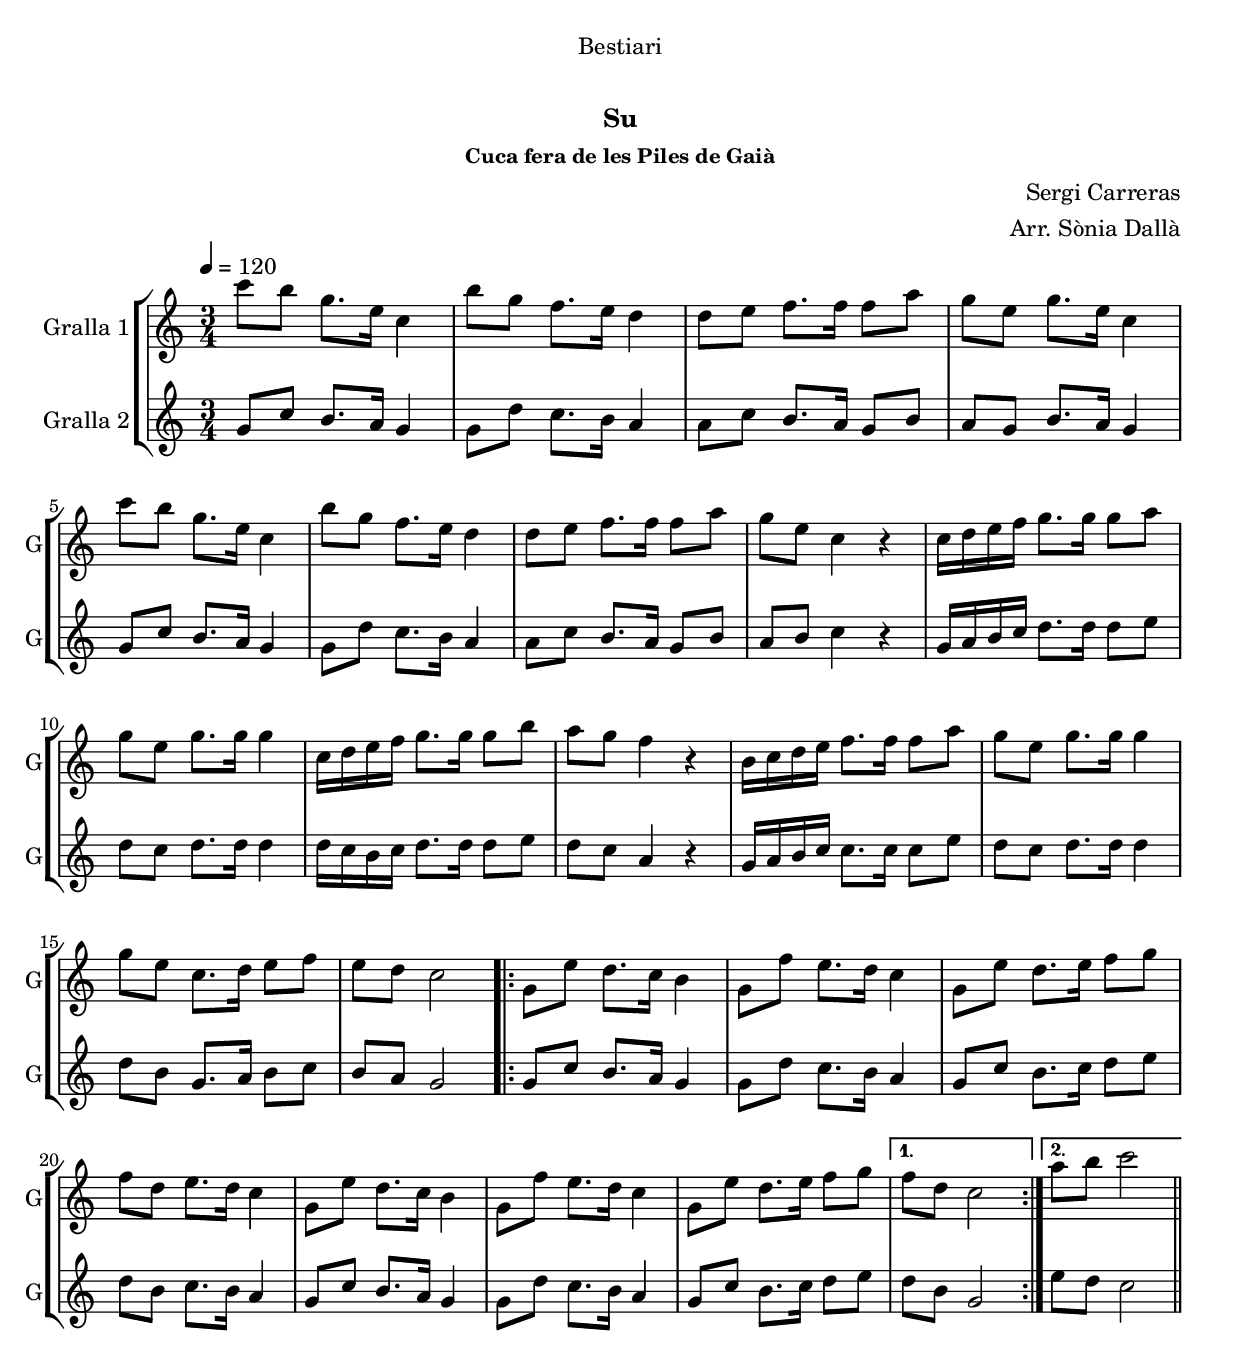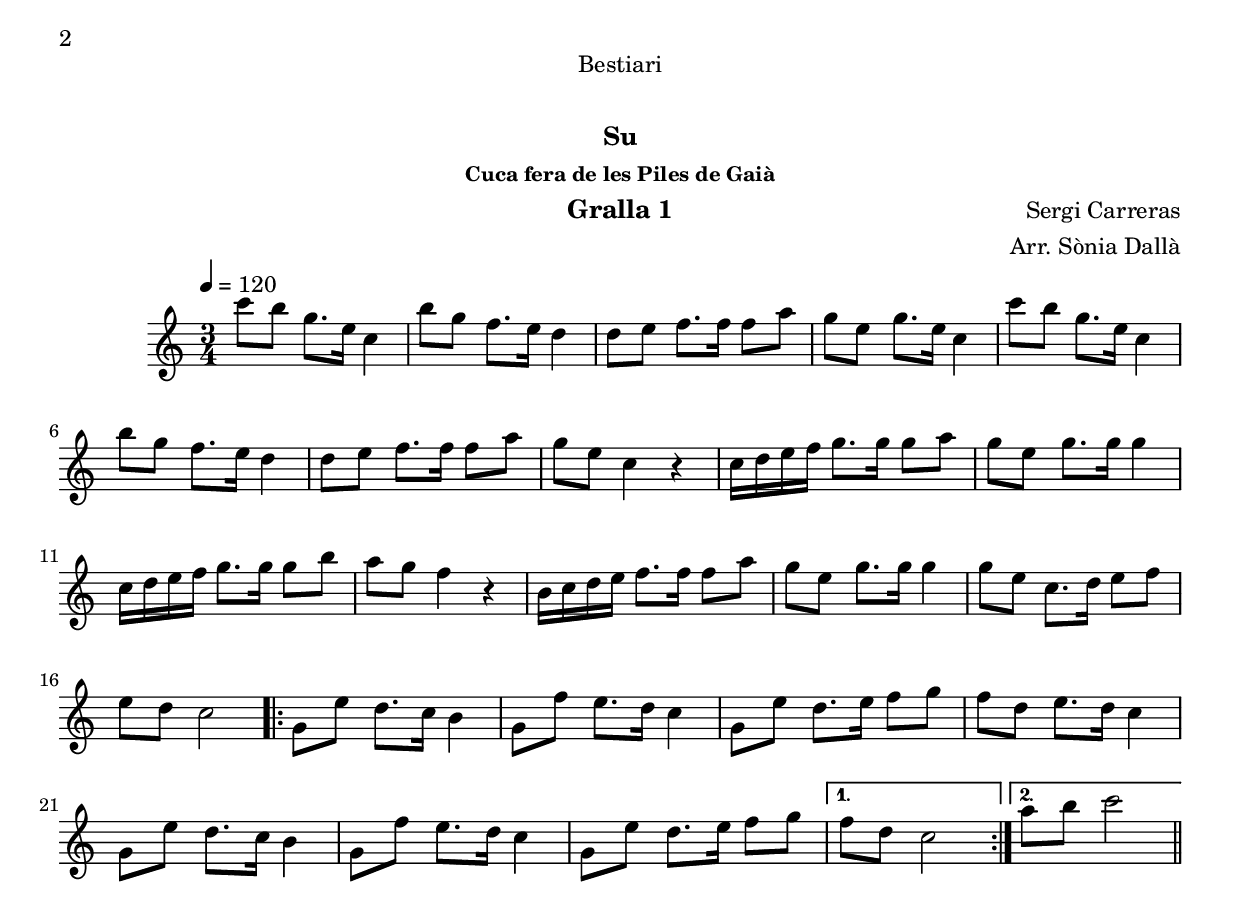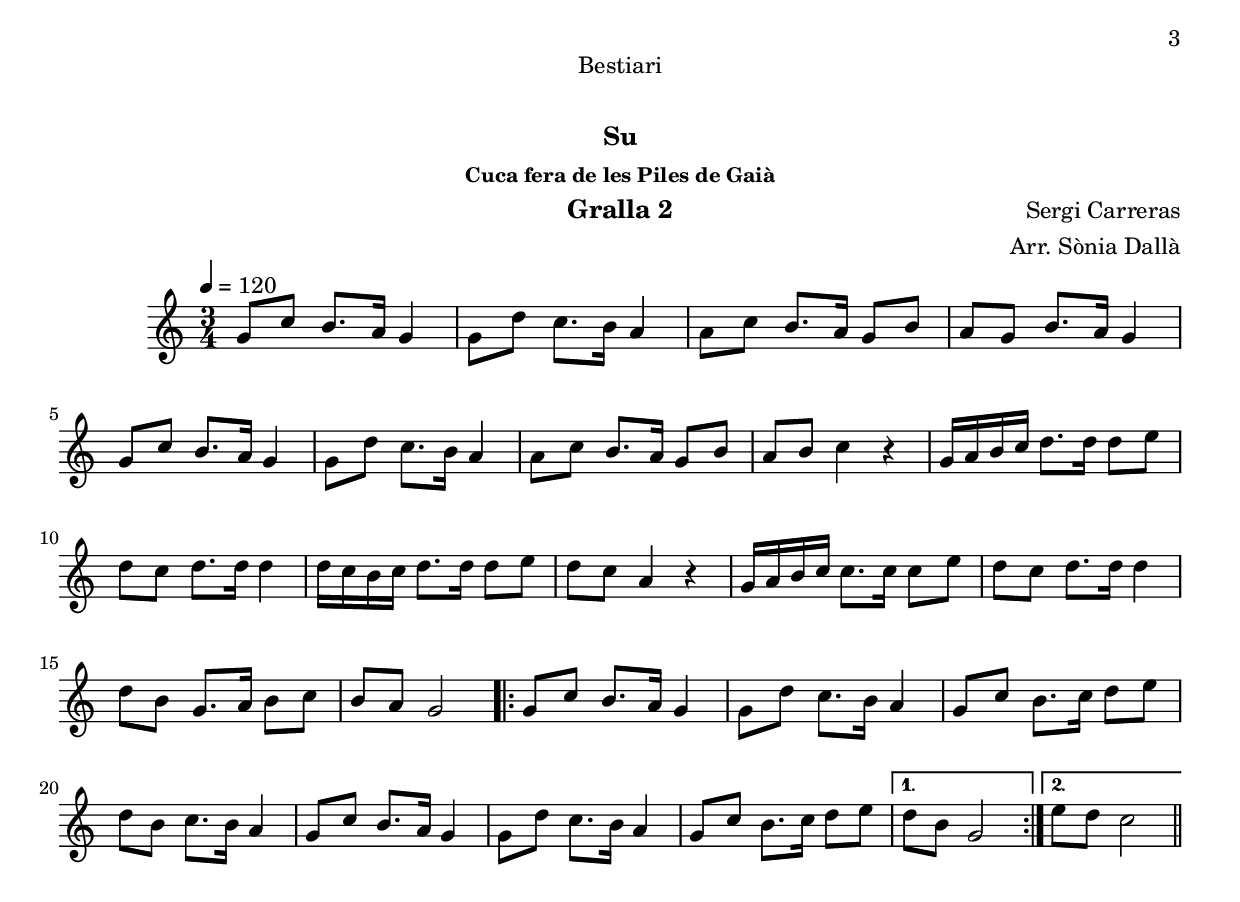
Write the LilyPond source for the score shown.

\version "2.22.1"

\header {
  dedication="Bestiari"
  title="   "
  subtitle="Su"
  subsubtitle="Cuca fera de les Piles de Gaià"
  poet=""
  meter=""
  piece=""
  composer="Sergi Carreras"
  arranger="Arr. Sònia Dallà"
  opus=""
  instrument=""
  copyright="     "
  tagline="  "
}

liniaroAa =
\relative c'''
{
  \tempo 4=120
  \clef treble
  \key c \major
  \time 3/4
  c8 b g8. e16 c4  |
  b'8 g f8. e16 d4  |
  d8 e f8. f16 f8 a  |
  g8 e g8. e16 c4  |
  %05
  c'8 b g8. e16 c4  |
  b'8 g f8. e16 d4  |
  d8 e f8. f16 f8 a  |
  g8 e c4 r  |
  c16 d e f g8. g16 g8 a  |
  %10
  g8 e g8. g16 g4  |
  c,16 d e f g8. g16 g8 b  |
  a8 g f4 r  |
  b,16 c d e f8. f16 f8 a  |
  g8 e g8. g16 g4  |
  %15
  g8 e c8. d16 e8 f  |
  e8 d c2  |
  \repeat volta 2 { g8 e' d8. c16 b4  |
  g8 f' e8. d16 c4  |
  g8 e' d8. e16 f8 g  |
  %20
  f8 d e8. d16 c4  |
  g8 e' d8. c16 b4  |
  g8 f' e8. d16 c4  |
  g8 e' d8. e16 f8 g }
  \alternative { { f8 d c2 }
  %25
  { a'8 b c2 } } \bar "||"
}

liniaroAb =
\relative g'
{
  \tempo 4=120
  \clef treble
  \key c \major
  \time 3/4
  g8 c b8. a16 g4  |
  g8 d' c8. b16 a4  |
  a8 c b8. a16 g8 b  |
  a8 g b8. a16 g4  |
  %05
  g8 c b8. a16 g4  |
  g8 d' c8. b16 a4  |
  a8 c b8. a16 g8 b  |
  a8 b c4 r  |
  g16 a b c d8. d16 d8 e  |
  %10
  d8 c d8. d16 d4  |
  d16 c b c d8. d16 d8 e  |
  d8 c a4 r  |
  g16 a b c c8. c16 c8 e  |
  d8 c d8. d16 d4  |
  %15
  d8 b g8. a16 b8 c  |
  b8 a g2  |
  \repeat volta 2 { g8 c b8. a16 g4  |
  g8 d' c8. b16 a4  |
  g8 c b8. c16 d8 e  |
  %20
  d8 b c8. b16 a4  |
  g8 c b8. a16 g4  |
  g8 d' c8. b16 a4  |
  g8 c b8. c16 d8 e }
  \alternative { { d8 b g2 }
  %25
  { e'8 d c2 } } \bar "||"
}

\bookpart {
  \score {
    \new StaffGroup {
      \override Score.RehearsalMark #'self-alignment-X = #LEFT
      <<
        \new Staff \with {instrumentName = #"Gralla 1" shortInstrumentName = #"G"} \liniaroAa
        \new Staff \with {instrumentName = #"Gralla 2" shortInstrumentName = #"G"} \liniaroAb
      >>
    }
    \layout {}
  }
  \score { \unfoldRepeats
    \new StaffGroup {
      \override Score.RehearsalMark #'self-alignment-X = #LEFT
      <<
        \new Staff \with {instrumentName = #"Gralla 1" shortInstrumentName = #"G"} \liniaroAa
        \new Staff \with {instrumentName = #"Gralla 2" shortInstrumentName = #"G"} \liniaroAb
      >>
    }
    \midi {
      \set Staff.midiInstrument = "oboe"
      \set DrumStaff.midiInstrument = "drums"
    }
  }
}

\bookpart {
  \header {instrument="Gralla 1"}
  \score {
    \new StaffGroup {
      \override Score.RehearsalMark #'self-alignment-X = #LEFT
      <<
        \new Staff \liniaroAa
      >>
    }
    \layout {}
  }
  \score { \unfoldRepeats
    \new StaffGroup {
      \override Score.RehearsalMark #'self-alignment-X = #LEFT
      <<
        \new Staff \liniaroAa
      >>
    }
    \midi {
      \set Staff.midiInstrument = "oboe"
      \set DrumStaff.midiInstrument = "drums"
    }
  }
}

\bookpart {
  \header {instrument="Gralla 2"}
  \score {
    \new StaffGroup {
      \override Score.RehearsalMark #'self-alignment-X = #LEFT
      <<
        \new Staff \liniaroAb
      >>
    }
    \layout {}
  }
  \score { \unfoldRepeats
    \new StaffGroup {
      \override Score.RehearsalMark #'self-alignment-X = #LEFT
      <<
        \new Staff \liniaroAb
      >>
    }
    \midi {
      \set Staff.midiInstrument = "oboe"
      \set DrumStaff.midiInstrument = "drums"
    }
  }
}

